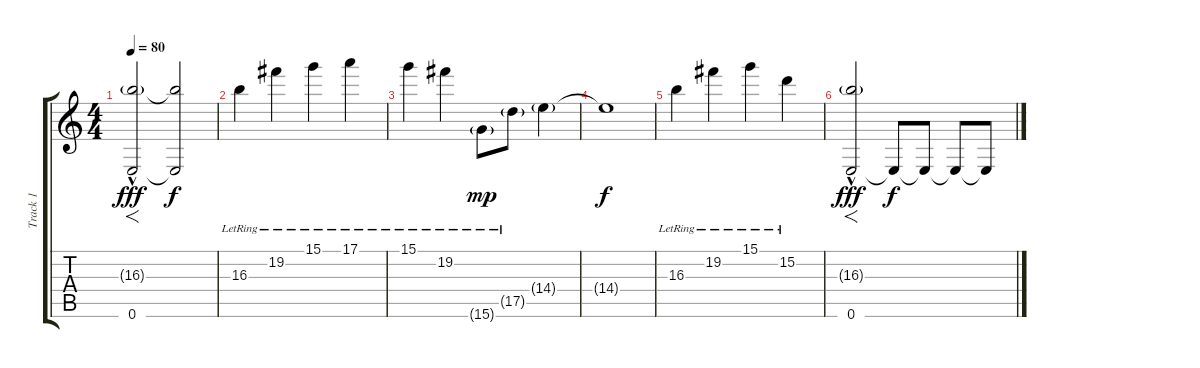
\track ("Track 1" "Track 1") {instrument acousticguitarnylon}
\staff {score tabs}
\tuning (E4 B3 G3 D3 A2 E2) {hide}
\ts (4 4)
\tempo 80
\clef g2
\ks c
(16.3{g} 0.6{hac}).2{f dy fff} (16.3{t} 0.6{t}).2{dy f} |
16.3{lr}.4 19.2{lr}.4 15.1{lr}.4 17.1{lr}.4 |
15.1{lr}.4 19.2{lr}.4 15.6{g lr}.8{dy mp} 17.5{g lr}.8 14.4{g}.4 |
14.4{t}.1{dy f} |
16.3{lr}.4 19.2{lr}.4 15.1{lr}.4 15.2{lr}.4 |
(16.3{g} 0.6{hac}).2{f dy fff} 0.6{t}.8{dy f} 0.6{t}.8 0.6{t}.8 0.6{t}.8
